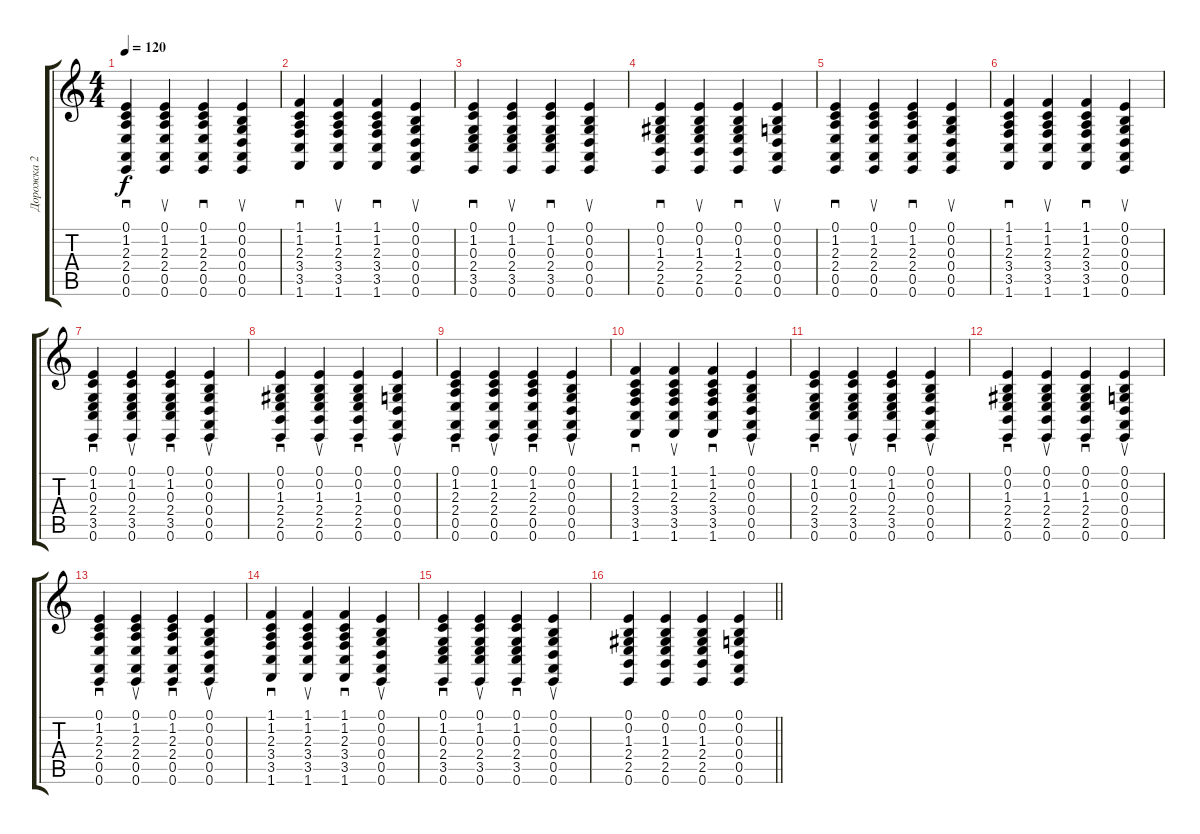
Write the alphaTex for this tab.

\track ("Дорожка 2" "Дорожка 2") {instrument electricgrandpiano}
\staff {score tabs}
\tuning (E4 B3 G3 D3 A2 E2) {hide}
\ts (4 4)
\tempo 120
\clef g2
\ks c
(0.1 1.2 2.3 2.4 0.5 0.6).4{sd dy f} (0.1 1.2 2.3 2.4 0.5 0.6).4{su} (0.1 1.2 2.3 2.4 0.5 0.6).4{sd} (0.1 0.2 0.3 0.4 0.5 0.6).4{su} |
(1.1 1.2 2.3 3.4 3.5 1.6).4{sd} (1.1 1.2 2.3 3.4 3.5 1.6).4{su} (1.1 1.2 2.3 3.4 3.5 1.6).4{sd} (0.1 0.2 0.3 0.4 0.5 0.6).4{su} |
(0.1 1.2 0.3 2.4 3.5 0.6).4{sd} (0.1 1.2 0.3 2.4 3.5 0.6).4{su} (0.1 1.2 0.3 2.4 3.5 0.6).4{sd} (0.1 0.2 0.3 0.4 0.5 0.6).4{su} |
(0.1 0.2 1.3 2.4 2.5 0.6).4{sd} (0.1 0.2 1.3 2.4 2.5 0.6).4{su} (0.1 0.2 1.3 2.4 2.5 0.6).4{sd} (0.1 0.2 0.3 0.4 0.5 0.6).4{su} |
(0.1 1.2 2.3 2.4 0.5 0.6).4{sd} (0.1 1.2 2.3 2.4 0.5 0.6).4{su} (0.1 1.2 2.3 2.4 0.5 0.6).4{sd} (0.1 0.2 0.3 0.4 0.5 0.6).4{su} |
(1.1 1.2 2.3 3.4 3.5 1.6).4{sd} (1.1 1.2 2.3 3.4 3.5 1.6).4{su} (1.1 1.2 2.3 3.4 3.5 1.6).4{sd} (0.1 0.2 0.3 0.4 0.5 0.6).4{su} |
(0.1 1.2 0.3 2.4 3.5 0.6).4{sd} (0.1 1.2 0.3 2.4 3.5 0.6).4{su} (0.1 1.2 0.3 2.4 3.5 0.6).4{sd} (0.1 0.2 0.3 0.4 0.5 0.6).4{su} |
(0.1 0.2 1.3 2.4 2.5 0.6).4{sd} (0.1 0.2 1.3 2.4 2.5 0.6).4{su} (0.1 0.2 1.3 2.4 2.5 0.6).4{sd} (0.1 0.2 0.3 0.4 0.5 0.6).4{su} |
(0.1 1.2 2.3 2.4 0.5 0.6).4{sd} (0.1 1.2 2.3 2.4 0.5 0.6).4{su} (0.1 1.2 2.3 2.4 0.5 0.6).4{sd} (0.1 0.2 0.3 0.4 0.5 0.6).4{su} |
(1.1 1.2 2.3 3.4 3.5 1.6).4{sd} (1.1 1.2 2.3 3.4 3.5 1.6).4{su} (1.1 1.2 2.3 3.4 3.5 1.6).4{sd} (0.1 0.2 0.3 0.4 0.5 0.6).4{su} |
(0.1 1.2 0.3 2.4 3.5 0.6).4{sd} (0.1 1.2 0.3 2.4 3.5 0.6).4{su} (0.1 1.2 0.3 2.4 3.5 0.6).4{sd} (0.1 0.2 0.3 0.4 0.5 0.6).4{su} |
(0.1 0.2 1.3 2.4 2.5 0.6).4{sd} (0.1 0.2 1.3 2.4 2.5 0.6).4{su} (0.1 0.2 1.3 2.4 2.5 0.6).4{sd} (0.1 0.2 0.3 0.4 0.5 0.6).4{su} |
(0.1 1.2 2.3 2.4 0.5 0.6).4{sd} (0.1 1.2 2.3 2.4 0.5 0.6).4{su} (0.1 1.2 2.3 2.4 0.5 0.6).4{sd} (0.1 0.2 0.3 0.4 0.5 0.6).4{su} |
(1.1 1.2 2.3 3.4 3.5 1.6).4{sd} (1.1 1.2 2.3 3.4 3.5 1.6).4{su} (1.1 1.2 2.3 3.4 3.5 1.6).4{sd} (0.1 0.2 0.3 0.4 0.5 0.6).4{su} |
(0.1 1.2 0.3 2.4 3.5 0.6).4{sd} (0.1 1.2 0.3 2.4 3.5 0.6).4{su} (0.1 1.2 0.3 2.4 3.5 0.6).4{sd} (0.1 0.2 0.3 0.4 0.5 0.6).4{su} |
\barLineRight lightlight
(0.1 0.2 1.3 2.4 2.5 0.6).4 (0.1 0.2 1.3 2.4 2.5 0.6).4 (0.1 0.2 1.3 2.4 2.5 0.6).4 (0.1 0.2 0.3 0.4 0.5 0.6).4
